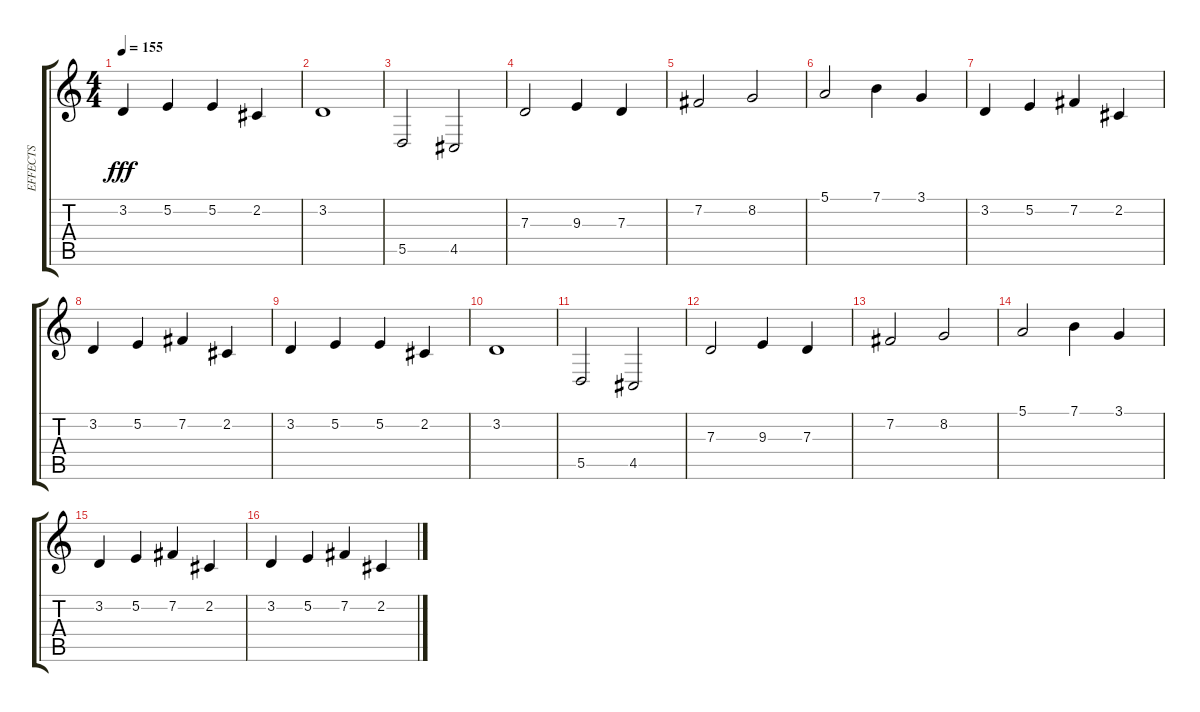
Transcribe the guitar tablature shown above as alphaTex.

\track ("EFFECTS" "EFFECTS") {instrument fx6goblins}
\staff {score tabs}
\tuning (E4 B3 G3 D3 A2 E2) {hide}
\ts (4 4)
\tempo 155
\clef g2
\ks c
3.2.4{dy fff} 5.2.4 5.2.4 2.2.4 |
3.2.1 |
5.5.2 4.5.2 |
7.3.2 9.3.4 7.3.4 |
7.2.2 8.2.2 |
5.1.2 7.1.4 3.1.4 |
3.2.4 5.2.4 7.2.4 2.2.4 |
3.2.4 5.2.4 7.2.4 2.2.4 |
3.2.4 5.2.4 5.2.4 2.2.4 |
3.2.1 |
5.5.2{balance 0} 4.5.2 |
7.3.2 9.3.4 7.3.4 |
7.2.2 8.2.2 |
5.1.2 7.1.4 3.1.4 |
3.2.4 5.2.4 7.2.4 2.2.4 |
3.2.4 5.2.4 7.2.4 2.2.4
